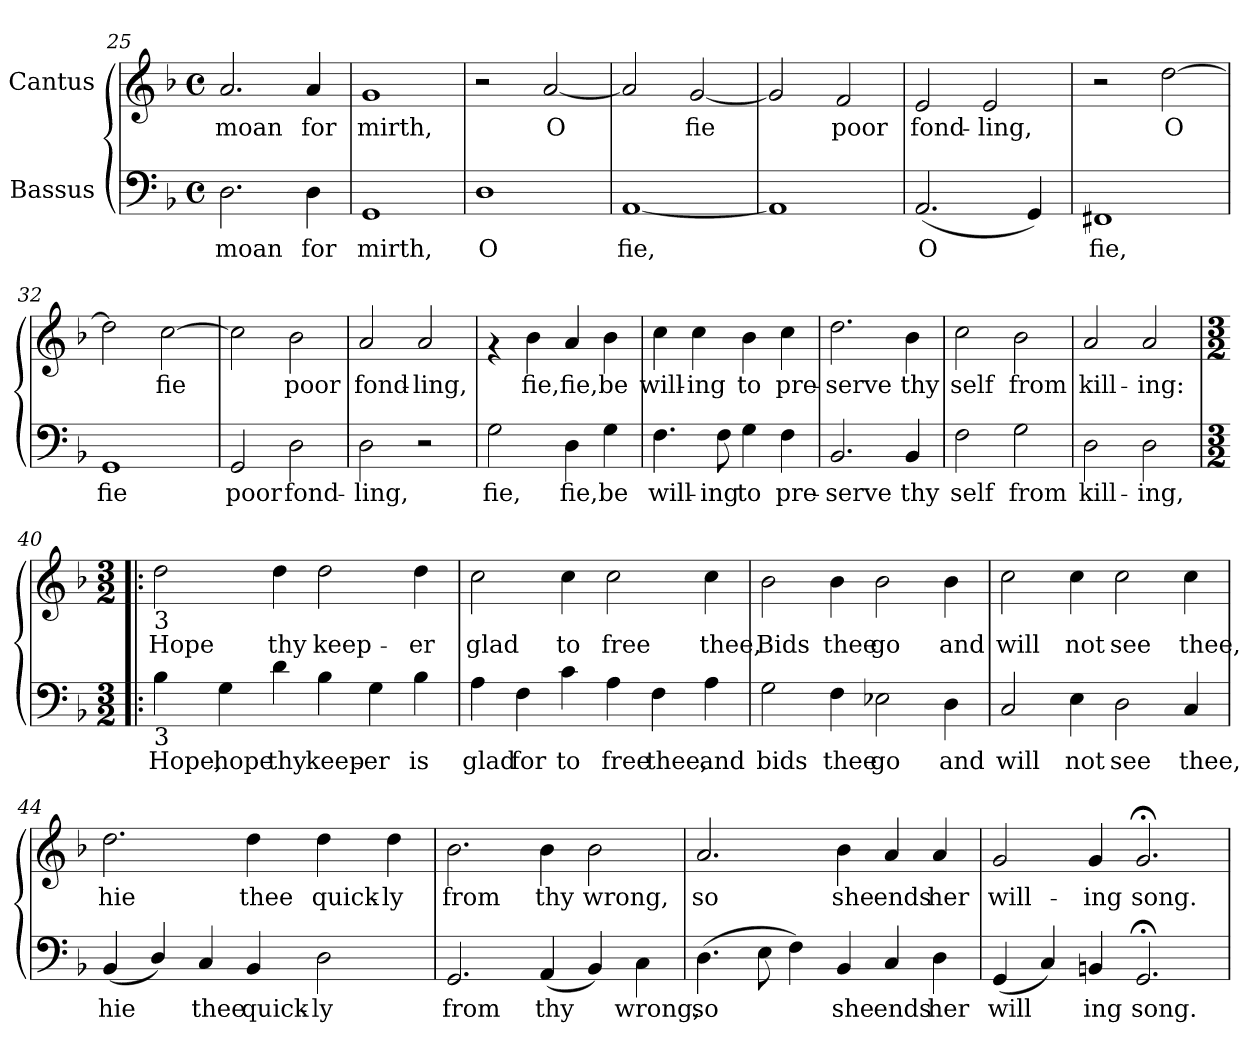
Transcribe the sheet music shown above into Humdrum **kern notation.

**kern	**text	**kern	**text
*part2	*part2	*part1	*part1
*staff2	*staff2	*staff1	*staff1
*I"Bassus	*	*I"Cantus	*
*clefF4	*	*clefG2	*
*k[b-]	*	*k[b-]	*
*F:	*	*F:	*
*M4/4	*	*M4/4	*
*met(c)	*	*met(c)	*
=25	=25	=25	=25
!	!LO:LY:b:cj	!	!LO:LY:b:cj
2.D\	moan	2.a/	moan
!	!LO:LY:b:cj	!	!LO:LY:b:cj
4D\	for	4a/	for
=26	=26	=26	=26
!	!LO:LY:b:cj	!	!LO:LY:b:cj
1GG	mirth,	1g	mirth,
=27	=27	=27	=27
!	!LO:LY:b:cj	!	!
1D	O	2r	.
!	!	!	!LO:LY:b:cj
.	.	[<2a/	O
=28	=28	=28	=28
!	!LO:LY:b:cj	!	!LO:LY:b:cj
[<1AA	fie,	2a/]	.
!	!	!	!LO:LY:b:cj
.	.	[<2g/	fie
=29	=29	=29	=29
!	!	!	!LO:LY:b:cj
1AA]	.	2g/]	.
!	!	!	!LO:LY:b:cj
.	.	2f/	poor
=30	=30	=30	=30
!	!LO:LY:b:cj	!	!LO:LY:b:cj
(<2.AA/	O	2e/	fond-
!	!	!	!LO:LY:b:cj
.	.	2e/	-ling,
!	!LO:LY:b:cj	!	!
4GG/)	.	.	.
!!LO:LB:g=z
=31	=31	=31	=31
!	!LO:LY:b:cj	!	!
1FF#X	fie,	2r	.
!	!	!	!LO:LY:b:cj
.	.	[>2dd\	O
=32	=32	=32	=32
!	!LO:LY:b:cj	!	!LO:LY:b:cj
1GG	fie	2dd\]	.
!	!	!	!LO:LY:b:cj
.	.	[>2cc\	fie
=33	=33	=33	=33
!	!LO:LY:b:cj	!	!LO:LY:b:cj
2GG/	poor	2cc\]	.
!	!LO:LY:b:cj	!	!LO:LY:b:cj
2D\	fond-	2b-\	poor
=34	=34	=34	=34
!	!LO:LY:b:cj	!	!LO:LY:b:cj
2D\	-ling,	2a/	fond-
!	!	!	!LO:LY:b:cj
2r	.	2a/	-ling,
=35	=35	=35	=35
!	!LO:LY:b:cj	!	!
2G\	fie,	4rf	.
!	!	!	!LO:LY:b:cj
.	.	4b-\	fie,
!	!LO:LY:b:cj	!	!LO:LY:b:cj
4D\	fie,	4a/	fie,
!	!LO:LY:b:cj	!	!LO:LY:b:cj
4G\	be	4b-\	be
=36	=36	=36	=36
!	!LO:LY:b:cj	!	!LO:LY:b:cj
4.F\	will-	4cc\	will-
!	!	!	!LO:LY:b:cj
.	.	4cc\	-ing
!	!LO:LY:b:cj	!	!
8F\	-ing	.	.
!	!LO:LY:b:cj	!	!LO:LY:b:cj
4G\	to	4b-\	to
!	!LO:LY:b:cj	!	!LO:LY:b:cj
4F\	pre-	4cc\	pre-
!!LO:LB:g=z
=37	=37	=37	=37
!	!LO:LY:b:cj	!	!LO:LY:b:cj
2.BB-/	-serve	2.dd\	-serve
!	!LO:LY:b:cj	!	!LO:LY:b:cj
4BB-/	thy	4b-\	thy
=38	=38	=38	=38
!	!LO:LY:b:cj	!	!LO:LY:b:cj
2F\	self	2cc\	self
!	!LO:LY:b:cj	!	!LO:LY:b:cj
2G\	from	2b-\	from
=39	=39	=39	=39
!	!LO:LY:b:cj	!	!LO:LY:b:cj
2D\	kill-	2a/	kill-
!	!LO:LY:b:cj	!	!LO:LY:b:cj
2D\	-ing,	2a/	-ing:
=40!|:	=40!|:	=40!|:	=40!|:
*M3/2	*	*M3/2	*
*	*	*MM216	*
!	!	!LO:TX:b:t=3	!
!LO:TX:b:t=3	!	!	!
!	!LO:LY:b:cj	!	!LO:LY:b:cj
4B-\	Hope,	2dd\	Hope
!	!LO:LY:b:cj	!	!
4G\	hope	.	.
!	!LO:LY:b:cj	!	!LO:LY:b:cj
4d\	thy	4dd\	thy
!	!LO:LY:b:cj	!	!LO:LY:b:cj
4B-\	keep-	2dd\	keep-
!	!LO:LY:b:cj	!	!
4G\	-er	.	.
!	!LO:LY:b:cj	!	!LO:LY:b:cj
4B-\	is	4dd\	-er
!!LO:PB:g=z
=41	=41	=41	=41
!	!LO:LY:b:cj	!	!LO:LY:b:cj
4A\	glad	2cc\	glad
!	!LO:LY:b:cj	!	!
4F\	for	.	.
!	!LO:LY:b:cj	!	!LO:LY:b:cj
4c\	to	4cc\	to
!	!LO:LY:b:cj	!	!LO:LY:b:cj
4A\	free	2cc\	free
!	!LO:LY:b:cj	!	!
4F\	thee,	.	.
!	!LO:LY:b:cj	!	!LO:LY:b:cj
4A\	and	4cc\	thee,
=42	=42	=42	=42
!	!LO:LY:b:cj	!	!LO:LY:b:cj
2G\	bids	2b-\	Bids
!	!LO:LY:b:cj	!	!LO:LY:b:cj
4F\	thee	4b-\	thee
!	!LO:LY:b:cj	!	!LO:LY:b:cj
2E-X\	go	2b-\	go
!	!LO:LY:b:cj	!	!LO:LY:b:cj
4D\	and	4b-\	and
=43	=43	=43	=43
!	!LO:LY:b:cj	!	!LO:LY:b:cj
2C/	will	2cc\	will
!	!LO:LY:b:cj	!	!LO:LY:b:cj
4E\	not	4cc\	not
!	!LO:LY:b:cj	!	!LO:LY:b:cj
2D\	see	2cc\	see
!	!LO:LY:b:cj	!	!LO:LY:b:cj
4C/	thee,	4cc\	thee,
!!LO:LB:g=z
=44	=44	=44	=44
!	!LO:LY:b:cj	!	!LO:LY:b:cj
(<4BB-/	hie	2.dd\	hie
!	!LO:LY:b:cj	!	!
4D/)	.	.	.
!	!LO:LY:b:cj	!	!
4C/	thee	.	.
!	!LO:LY:b:cj	!	!LO:LY:b:cj
4BB-/	quick-	4dd\	thee
!	!LO:LY:b:cj	!	!LO:LY:b:cj
2D\	-ly	4dd\	quick-
!	!	!	!LO:LY:b:cj
.	.	4dd\	-ly
=45	=45	=45	=45
!	!LO:LY:b:cj	!	!LO:LY:b:cj
2.GG/	from	2.b-\	from
!	!LO:LY:b:cj	!	!LO:LY:b:cj
(<4AA/	thy	4b-\	thy
!	!LO:LY:b:cj	!	!LO:LY:b:cj
4BB-/)	.	2b-\	wrong,
!	!LO:LY:b:cj	!	!
4C\	wrong,	.	.
=46	=46	=46	=46
!	!LO:LY:b:cj	!	!LO:LY:b:cj
(>4.D\	so	2.a/	so
!	!LO:LY:b:cj	!	!
8E\	.	.	.
!	!LO:LY:b:cj	!	!
4F\)	.	.	.
!	!LO:LY:b:cj	!	!LO:LY:b:cj
4BB-/	she	4b-\	she
!	!LO:LY:b:cj	!	!LO:LY:b:cj
4C/	ends	4a/	ends
!	!LO:LY:b:cj	!	!LO:LY:b:cj
4D\	her	4a/	her
!!LO:LB:g=z
=47	=47	=47	=47
!	!LO:LY:b:cj	!	!LO:LY:b:cj
(<4GG/	will-	2g/	will-
!	!LO:LY:b:cj	!	!
4C/)	-	.	.
!	!LO:LY:b:cj	!	!LO:LY:b:cj
4BBn/	ing	4g/	-ing
!	!LO:LY:b:cj	!	!LO:LY:b:cj
2.GG;</	song.	2.g;</	song.
=	=	=	=
*-	*-	*-	*-
